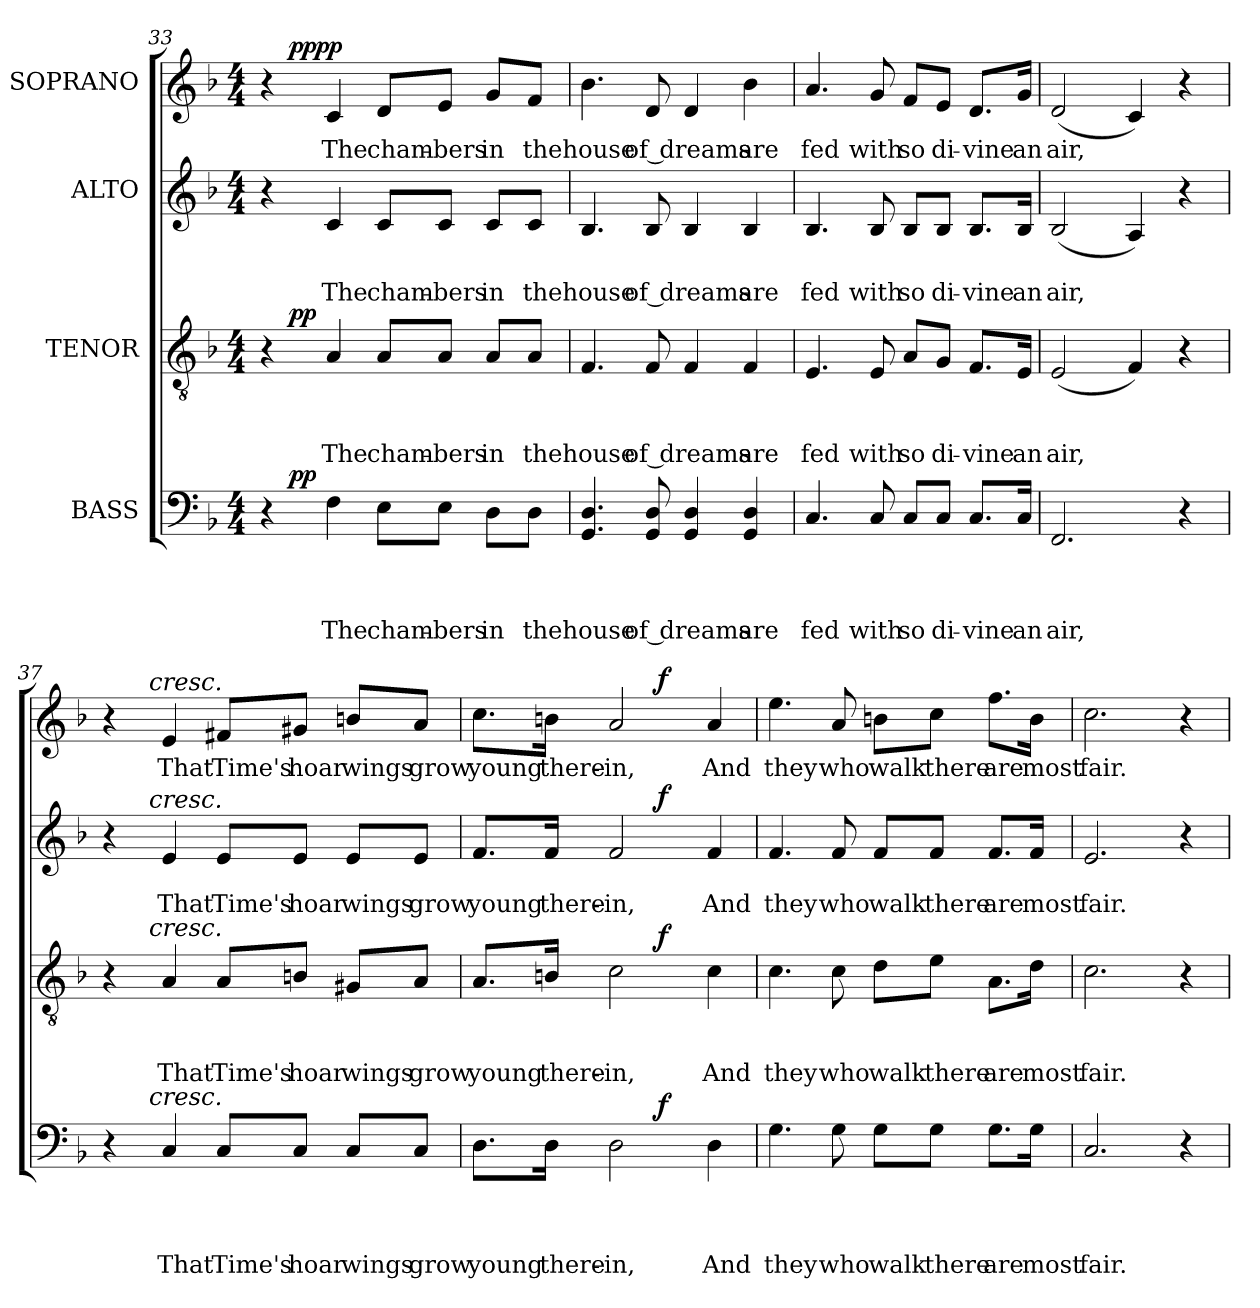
**kern	**text	**text	**text	**text	**dynam	**kern	**text	**text	**text	**dynam	**kern	**text	**text	**dynam	**kern	**text	**dynam
*part4	*part4	*part4	*part4	*part4	*part4	*part3	*part3	*part3	*part3	*part3	*part2	*part2	*part2	*part2	*part1	*part1	*part1
*staff4	*staff4	*staff4	*staff4	*staff4	*staff4	*staff3	*staff3	*staff3	*staff3	*staff3	*staff2	*staff2	*staff2	*staff2	*staff1	*staff1	*staff1
*I"BASS	*	*	*	*	*	*I"TENOR	*	*	*	*	*I"ALTO	*	*	*	*I"SOPRANO	*	*
*clefF4	*	*	*	*	*	*clefGv2	*	*	*	*	*clefG2	*	*	*	*clefG2	*	*
*k[b-]	*	*	*	*	*	*k[b-]	*	*	*	*	*k[b-]	*	*	*	*k[b-]	*	*
*F:	*	*	*	*	*	*F:	*	*	*	*	*F:	*	*	*	*F:	*	*
*M4/4	*	*	*	*	*	*M4/4	*	*	*	*	*M4/4	*	*	*	*M4/4	*	*
=33	=33	=33	=33	=33	=33	=33	=33	=33	=33	=33	=33	=33	=33	=33	=33	=33	=33
*^	*	*	*	*	*	*^	*	*	*	*	*	*	*	*	*^	*	*
4r	16.ryy	.	.	.	.	.	4r	16.ryy	.	.	.	.	4r	.	.	.	4r	16.ryy	.	.
!	!	!	!	!	!	!LO:DY:a	!	!	!	!	!	!LO:DY:a	!	!	!	!	!	!	!	!LO:DY:a
!	!	!	!	!	!	!	!	!	!	!	!	!	!	!	!	!	!	!	!	!LO:DY:n=1:b
.	2ryy	.	.	.	.	pp	.	2ryy	.	.	.	pp	.	.	.	.	.	2ryy	.	pp pp
!	!	!	!	!	!LO:LY:b	!	!	!	!	!	!LO:LY:b	!	!	!	!LO:LY:b	!	!	!	!LO:LY:b	!
4F\	.	.	.	.	The	.	4A/	.	.	.	The	.	4c/	.	The	.	4c/	.	The	.
!	!	!	!	!	!LO:LY:b	!	!	!	!	!	!LO:LY:b	!	!	!	!LO:LY:b	!	!	!	!LO:LY:b	!
8E\L	.	.	.	.	cham-	.	8A/L	.	.	.	cham-	.	8c/L	.	cham-	.	8d/L	.	cham-	.
.	4ryy	.	.	.	.	.	.	4ryy	.	.	.	.	.	.	.	.	.	4ryy	.	.
!	!	!	!	!	!LO:LY:b:rj	!	!	!	!	!	!LO:LY:b:rj	!	!	!	!LO:LY:b:rj	!	!	!	!LO:LY:b:rj	!
8E\J	.	.	.	.	-bers	.	8A/J	.	.	.	-bers	.	8c/J	.	-bers	.	8e/J	.	-bers	.
!	!	!	!	!	!LO:LY:b	!	!	!	!	!	!LO:LY:b	!	!	!	!LO:LY:b	!	!	!	!LO:LY:b	!
8D\L	.	.	.	.	in	.	8A/L	.	.	.	in	.	8c/L	.	in	.	8g/L	.	in	.
.	8ryy	.	.	.	.	.	.	8ryy	.	.	.	.	.	.	.	.	.	8ryy	.	.
!	!	!	!	!	!LO:LY:b	!	!	!	!	!	!LO:LY:b	!	!	!	!LO:LY:b	!	!	!	!LO:LY:b	!
8D\J	.	.	.	.	thehouse	.	8A/J	.	.	.	thehouse	.	8c/J	.	thehouse	.	8f/J	.	thehouse	.
.	32ryy	.	.	.	.	.	.	32ryy	.	.	.	.	.	.	.	.	.	32ryy	.	.
*v	*v	*	*	*	*	*	*	*	*	*	*	*	*	*	*	*	*v	*v	*	*
*	*	*	*	*	*	*v	*v	*	*	*	*	*	*	*	*	*	*	*
=34	=34	=34	=34	=34	=34	=34	=34	=34	=34	=34	=34	=34	=34	=34	=34	=34	=34
4.GG/ 4.D/	.	.	.	.	.	4.F/	.	.	.	.	4.B-/	.	.	.	4.b-\	.	.
!	!	!	!	!LO:LY:b	!	!	!	!	!LO:LY:b	!	!	!	!LO:LY:b	!	!	!LO:LY:b	!
8GG/ 8D/	.	.	.	of dreams	.	8F/	.	.	of dreams	.	8B-/	.	of dreams	.	8d/	of dreams	.
4GG/ 4D/	.	.	.	.	.	4F/	.	.	.	.	4B-/	.	.	.	4d/	.	.
!	!	!	!	!LO:LY:b	!	!	!	!	!LO:LY:b	!	!	!	!LO:LY:b	!	!	!LO:LY:b	!
4GG/ 4D/	.	.	.	are	.	4F/	.	.	are	.	4B-/	.	are	.	4b-\	are	.
!!LO:PB:g=z
=35	=35	=35	=35	=35	=35	=35	=35	=35	=35	=35	=35	=35	=35	=35	=35	=35	=35
!	!	!	!	!LO:LY:b	!	!	!	!	!LO:LY:b	!	!	!	!LO:LY:b	!	!	!LO:LY:b	!
4.C/	.	.	.	fed	.	4.E/	.	.	fed	.	4.B-/	.	fed	.	4.a/	fed	.
!	!	!	!	!LO:LY:b	!	!	!	!	!LO:LY:b	!	!	!	!LO:LY:b	!	!	!LO:LY:b	!
8C/	.	.	.	with	.	8E/	.	.	with	.	8B-/	.	with	.	8g/	with	.
!	!	!	!	!LO:LY:b	!	!	!	!	!LO:LY:b	!	!	!	!LO:LY:b	!	!	!LO:LY:b	!
8C/L	.	.	.	so	.	8A/L	.	.	so	.	8B-/L	.	so	.	8f/L	so	.
!	!	!	!	!LO:LY:b	!	!	!	!	!LO:LY:b	!	!	!	!LO:LY:b	!	!	!LO:LY:b	!
8C/J	.	.	.	di-	.	8G/J	.	.	di-	.	8B-/J	.	di-	.	8e/J	di-	.
!	!	!	!	!LO:LY:b	!	!	!	!	!LO:LY:b	!	!	!	!LO:LY:b	!	!	!LO:LY:b	!
8.C/L	.	.	.	-vine	.	8.F/L	.	.	-vine	.	8.B-/L	.	-vine	.	8.d/L	-vine	.
!	!	!	!	!LO:LY:b	!	!	!	!	!LO:LY:b	!	!	!	!LO:LY:b	!	!	!LO:LY:b	!
16C/Jk	.	.	.	an	.	16E/Jk	.	.	an	.	16B-/Jk	.	an	.	16g/Jk	an	.
=36	=36	=36	=36	=36	=36	=36	=36	=36	=36	=36	=36	=36	=36	=36	=36	=36	=36
!	!	!	!	!LO:LY:b	!	!	!	!	!LO:LY:b	!	!	!	!LO:LY:b	!	!	!LO:LY:b	!
2.FF/	.	.	.	air,	.	(<2E/	.	.	air,	.	(<2B-/	.	air,	.	(<2d/	air,	.
.	.	.	.	.	.	4F/)	.	.	.	.	4A/)	.	.	.	4c/)	.	.
4r	.	.	.	.	.	4r	.	.	.	.	4r	.	.	.	4r	.	.
=37	=37	=37	=37	=37	=37	=37	=37	=37	=37	=37	=37	=37	=37	=37	=37	=37	=37
*^	*	*	*	*	*	*^	*	*	*	*	*^	*	*	*	*^	*	*
4r	8..ryy	.	.	.	.	.	4r	8..ryy	.	.	.	.	4r	8..ryy	.	.	.	4r	8..ryy	.	.
!	!	!	!	!	!	!	!	!	!	!	!	!	!	!	!	!	!	!	!LO:TX:a:i:t=cresc.	!	!
!	!	!	!	!	!	!	!	!	!	!	!	!	!	!LO:TX:a:i:t=cresc.	!	!	!	!	!	!	!
!	!	!	!	!	!	!	!	!LO:TX:a:i:t=cresc.	!	!	!	!	!	!	!	!	!	!	!	!	!
!	!LO:TX:a:i:t=cresc.	!	!	!	!	!	!	!	!	!	!	!	!	!	!	!	!	!	!	!	!
.	2ryy	.	.	.	.	.	.	2ryy	.	.	.	.	.	2ryy	.	.	.	.	2ryy	.	.
!	!	!	!	!	!LO:LY:b	!	!	!	!	!	!LO:LY:b	!	!	!	!	!LO:LY:b	!	!	!	!LO:LY:b	!
4C/	.	.	.	.	That	.	4A/	.	.	.	That	.	4e/	.	.	That	.	4e/	.	That	.
!	!	!	!	!	!LO:LY:b	!	!	!	!	!	!LO:LY:b	!	!	!	!	!LO:LY:b	!	!	!	!LO:LY:b	!
8C/L	.	.	.	.	Time's	.	8A/L	.	.	.	Time's	.	8e/L	.	.	Time's	.	8f#X/L	.	Time's	.
!	!	!	!	!	!LO:LY:b	!	!	!	!	!	!LO:LY:b	!	!	!	!	!LO:LY:b	!	!	!	!LO:LY:b	!
8C/J	.	.	.	.	hoar	.	8Bn/J	.	.	.	hoar	.	8e/J	.	.	hoar	.	8g#X/J	.	hoar	.
.	4ryy	.	.	.	.	.	.	4ryy	.	.	.	.	.	4ryy	.	.	.	.	4ryy	.	.
!	!	!	!	!	!LO:LY:b	!	!	!	!	!	!LO:LY:b	!	!	!	!	!LO:LY:b	!	!	!	!LO:LY:b	!
8C/L	.	.	.	.	wings	.	8G#X/L	.	.	.	wings	.	8e/L	.	.	wings	.	8bn/L	.	wings	.
!	!	!	!	!	!LO:LY:b	!	!	!	!	!	!LO:LY:b	!	!	!	!	!LO:LY:b	!	!	!	!LO:LY:b	!
8C/J	.	.	.	.	grow	.	8A/J	.	.	.	grow	.	8e/J	.	.	grow	.	8a/J	.	grow	.
.	32ryy	.	.	.	.	.	.	32ryy	.	.	.	.	.	32ryy	.	.	.	.	32ryy	.	.
=38	=38	=38	=38	=38	=38	=38	=38	=38	=38	=38	=38	=38	=38	=38	=38	=38	=38	=38	=38	=38	=38
!	!	!	!	!	!LO:LY:b	!	!	!	!	!	!LO:LY:b	!	!	!	!	!LO:LY:b	!	!	!	!LO:LY:b	!
8.D\L	2ryy	.	.	.	young	.	8.A/L	2ryy	.	.	young	.	8.f/L	2ryy	.	young	.	8.cc\L	2ryy	young	.
!	!	!	!	!	!LO:LY:b	!	!	!	!	!	!LO:LY:b	!	!	!	!	!LO:LY:b	!	!	!	!LO:LY:b	!
16D\Jk	.	.	.	.	there-	.	16Bn/Jk	.	.	.	there-	.	16f/Jk	.	.	there-	.	16bn\Jk	.	there-	.
!	!	!	!	!	!LO:LY:b	!	!	!	!	!	!LO:LY:b	!	!	!	!	!LO:LY:b	!	!	!	!LO:LY:b	!
2D\	.	.	.	.	-in,	.	2c\	.	.	.	-in,	.	2f/	.	.	-in,	.	2a/	.	-in,	.
!	!	!	!	!	!	!LO:DY:a	!	!	!	!	!	!LO:DY:a	!	!	!	!	!LO:DY:a	!	!	!	!LO:DY:a
.	2ryy	.	.	.	.	f	.	2ryy	.	.	.	f	.	2ryy	.	.	f	.	2ryy	.	f
!	!	!	!	!	!LO:LY:b	!	!	!	!	!	!LO:LY:b	!	!	!	!	!LO:LY:b	!	!	!	!LO:LY:b	!
4D\	.	.	.	.	And	.	4c\	.	.	.	And	.	4f/	.	.	And	.	4a/	.	And	.
!!LO:LB:g=z
=39	=39	=39	=39	=39	=39	=39	=39	=39	=39	=39	=39	=39	=39	=39	=39	=39	=39	=39	=39	=39	=39
!	!	!	!	!	!LO:LY:b	!	!	!	!	!	!LO:LY:b	!	!	!	!	!LO:LY:b	!	!	!	!LO:LY:b	!
*v	*v	*	*	*	*	*	*	*	*	*	*	*	*v	*v	*	*	*	*v	*v	*	*
*	*	*	*	*	*	*v	*v	*	*	*	*	*	*	*	*	*	*	*
4.G\	.	.	.	they	.	4.c\	.	.	they	.	4.f/	.	they	.	4.ee\	they	.
!	!	!	!	!LO:LY:b	!	!	!	!	!LO:LY:b	!	!	!	!LO:LY:b	!	!	!LO:LY:b	!
8G\	.	.	.	who	.	8c\	.	.	who	.	8f/	.	who	.	8a/	who	.
!	!	!	!	!LO:LY:b	!	!	!	!	!LO:LY:b	!	!	!	!LO:LY:b	!	!	!LO:LY:b	!
8G\L	.	.	.	walk	.	8d\L	.	.	walk	.	8f/L	.	walk	.	8bn\L	walk	.
!	!	!	!	!LO:LY:b	!	!	!	!	!LO:LY:b	!	!	!	!LO:LY:b	!	!	!LO:LY:b	!
8G\J	.	.	.	there	.	8e\J	.	.	there	.	8f/J	.	there	.	8cc\J	there	.
!	!	!	!	!LO:LY:b	!	!	!	!	!LO:LY:b	!	!	!	!LO:LY:b	!	!	!LO:LY:b	!
8.G\L	.	.	.	are	.	8.A\L	.	.	are	.	8.f/L	.	are	.	8.ff\L	are	.
!	!	!	!	!LO:LY:b	!	!	!	!	!LO:LY:b	!	!	!	!LO:LY:b	!	!	!LO:LY:b	!
16G\Jk	.	.	.	most	.	16d\Jk	.	.	most	.	16f/Jk	.	most	.	16b\Jk	most	.
=40	=40	=40	=40	=40	=40	=40	=40	=40	=40	=40	=40	=40	=40	=40	=40	=40	=40
!	!	!	!	!LO:LY:b	!	!	!	!	!LO:LY:b	!	!	!	!LO:LY:b	!	!	!LO:LY:b	!
2.C/	.	.	.	fair.	.	2.c\	.	.	fair.	.	2.e/	.	fair.	.	2.cc\	fair.	.
4r	.	.	.	.	.	4r	.	.	.	.	4r	.	.	.	4r	.	.
=	=	=	=	=	=	=	=	=	=	=	=	=	=	=	=	=	=
*-	*-	*-	*-	*-	*-	*-	*-	*-	*-	*-	*-	*-	*-	*-	*-	*-	*-
